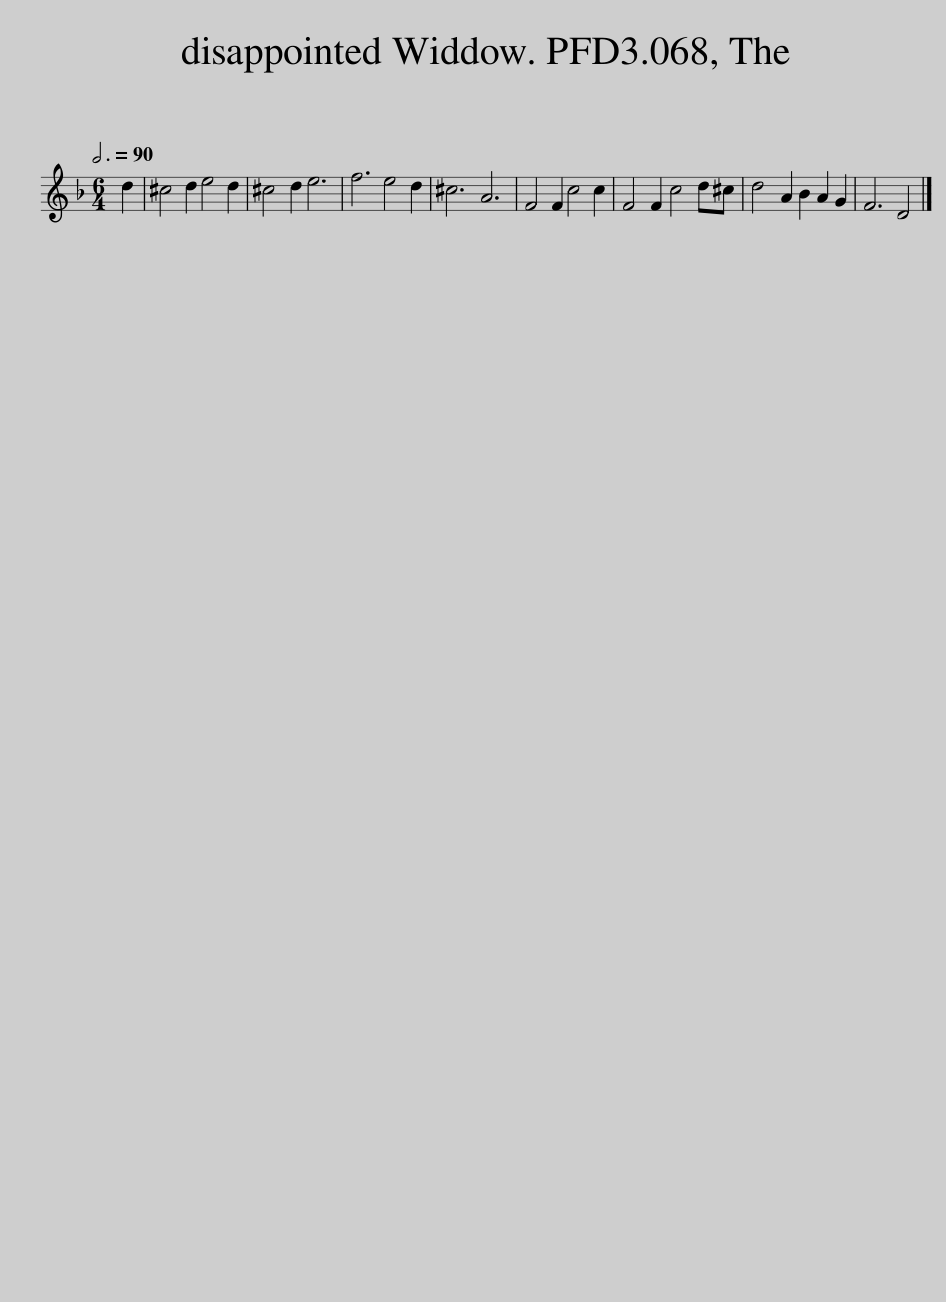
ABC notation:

X:1
L:1/8
Q:3/4=90
M:6/4
I:linebreak $
K:Dmin
V:1 treble
V:1
 d2 | ^c4 d2 e4 d2 | ^c4 d2 e6 | f6 e4 d2 | ^c6 A6 | %5
 F4 F2 c4 c2 | F4 F2 c4 d^c | d4 A2 B2 A2 G2 | F6 D4 |] %9
